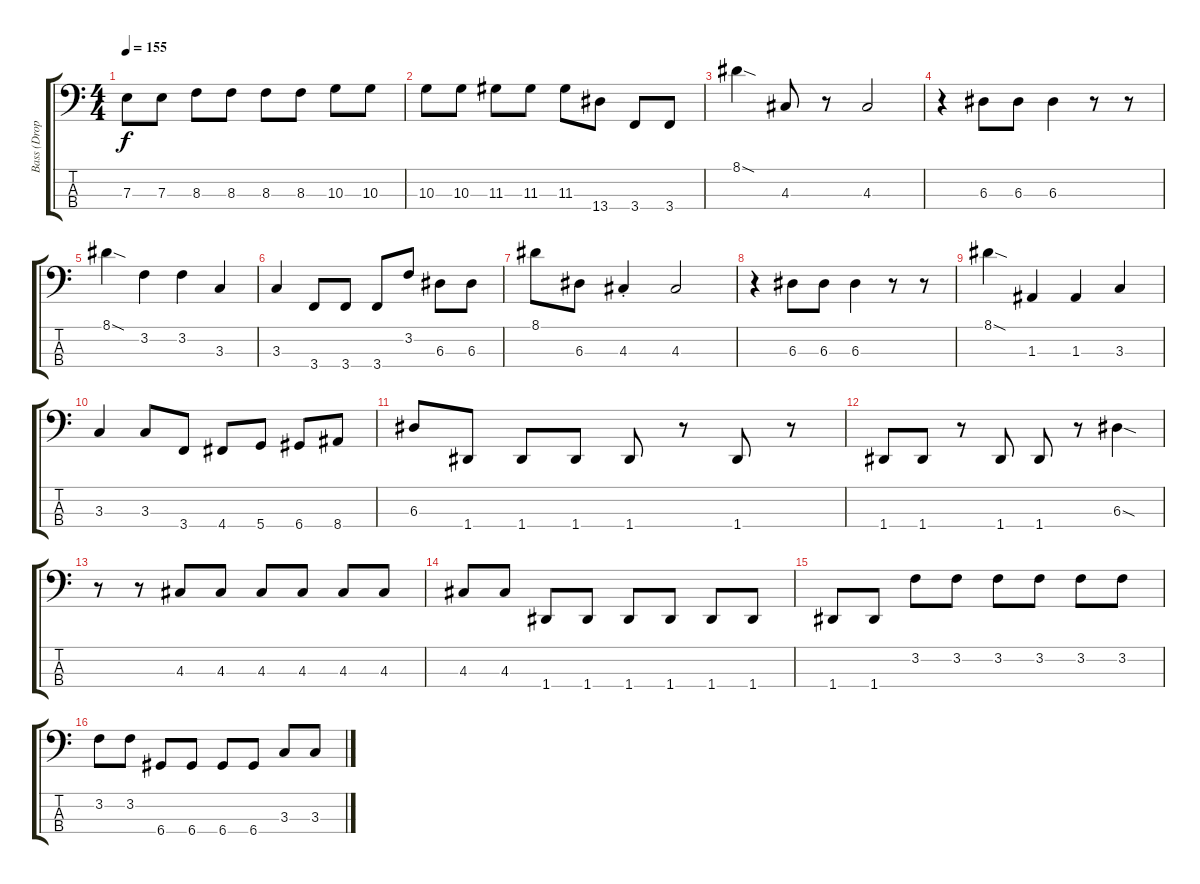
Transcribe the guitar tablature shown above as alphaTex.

\track ("Bass (Dropped D)" "Bass (Drop") {instrument electricbassfinger}
\staff {score tabs}
\tuning (G2 D2 A1 D1) {hide}
\ts (4 4)
\tempo 155
\clef f4
\ks c
7.3.8{dy f} 7.3.8 8.3.8 8.3.8 8.3.8 8.3.8 10.3.8 10.3.8 |
10.3.8 10.3.8 11.3.8 11.3.8 11.3.8 13.4.8 3.4.8 3.4.8 |
8.1{sod}.4 4.3.8 r.8 4.3.2 |
r.4 6.3.8 6.3.8 6.3.4 r.8 r.8 |
8.1{sod}.4 3.2.4 3.2.4 3.3.4 |
3.3.4 3.4.8 3.4.8 3.4.8 3.2.8 6.3.8 6.3.8 |
8.1.8 6.3.8 4.3{st}.4 4.3.2 |
r.4 6.3.8 6.3.8 6.3.4 r.8 r.8 |
8.1{sod}.4 1.3.4 1.3.4 3.3.4 |
3.3.4 3.3.8 3.4.8 4.4.8 5.4.8 6.4.8 8.4.8 |
6.3.8 1.4.8 1.4.8 1.4.8 1.4.8 r.8 1.4.8 r.8 |
1.4.8 1.4.8 r.8 1.4.8 1.4.8 r.8 6.3{sod}.4 |
r.8 r.8 4.3.8 4.3.8 4.3.8 4.3.8 4.3.8 4.3.8 |
4.3.8 4.3.8 1.4.8 1.4.8 1.4.8 1.4.8 1.4.8 1.4.8 |
1.4.8 1.4.8 3.2.8 3.2.8 3.2.8 3.2.8 3.2.8 3.2.8 |
3.2.8 3.2.8 6.4.8 6.4.8 6.4.8 6.4.8 3.3.8 3.3.8
